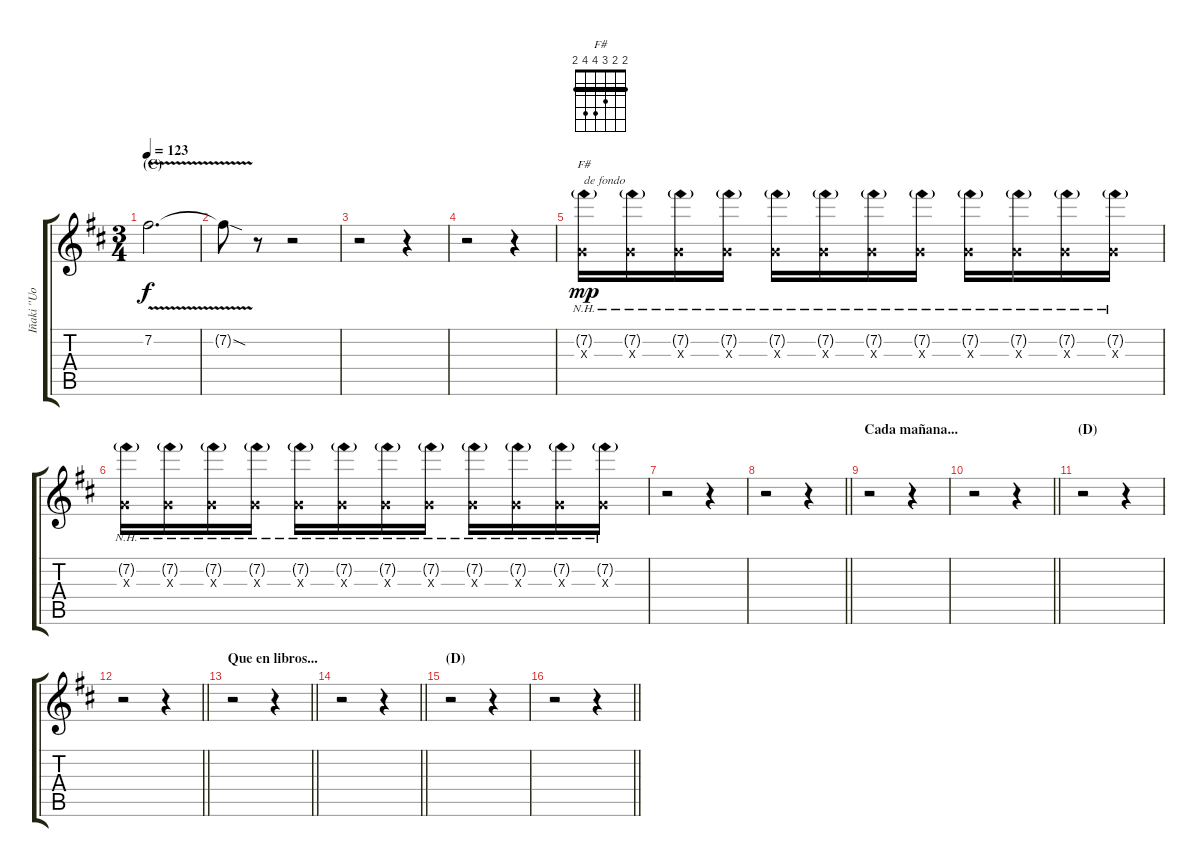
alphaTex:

\track ("Iñaki ''Uoho'' Antón - Solos" "Iñaki ''Uo") {instrument distortionguitar}
\staff {score tabs}
\tuning (E4 B3 G3 D3 A2 E2) {hide}
\chord ("F#" 2 2 3 4 4 2) {barre 2}
\ts (3 4)
\section ("" "(C)")
\tempo 123
\clef g2
\ks bminor
7.2{v}.2{d dy f} |
7.2{sod t}.8 r.8 r.2 |
r.2 r.4 |
r.2 r.4 |
(7.2{nh g} 0.3{x}).16{ch "F#" txt "de fondo" dy mp volume 3} (7.2{nh g} 0.3{x}).16 (7.2{nh g} 0.3{x}).16 (7.2{nh g} 0.3{x}).16 (7.2{nh g} 0.3{x}).16 (7.2{nh g} 0.3{x}).16 (7.2{nh g} 0.3{x}).16 (7.2{nh g} 0.3{x}).16 (7.2{nh g} 0.3{x}).16 (7.2{nh g} 0.3{x}).16 (7.2{nh g} 0.3{x}).16 (7.2{nh g} 0.3{x}).16 |
(7.2{nh g} 0.3{x}).16 (7.2{nh g} 0.3{x}).16 (7.2{nh g} 0.3{x}).16 (7.2{nh g} 0.3{x}).16 (7.2{nh g} 0.3{x}).16 (7.2{nh g} 0.3{x}).16 (7.2{nh g} 0.3{x}).16 (7.2{nh g} 0.3{x}).16 (7.2{nh g} 0.3{x}).16 (7.2{nh g} 0.3{x}).16 (7.2{nh g} 0.3{x}).16 (7.2{nh g} 0.3{x}).16 |
r.2 r.4 |
\barLineRight lightlight
r.2 r.4 |
\section ("" "Cada mañana...")
r.2 r.4 |
\barLineRight lightlight
r.2 r.4 |
\section ("" "(D)")
r.2 r.4 |
\barLineRight lightlight
r.2 r.4 |
\section ("" "Que en libros...")
\barLineRight lightlight
r.2 r.4 |
\barLineRight lightlight
r.2 r.4 |
\section ("" "(D)")
r.2 r.4 |
\barLineRight lightlight
r.2 r.4
